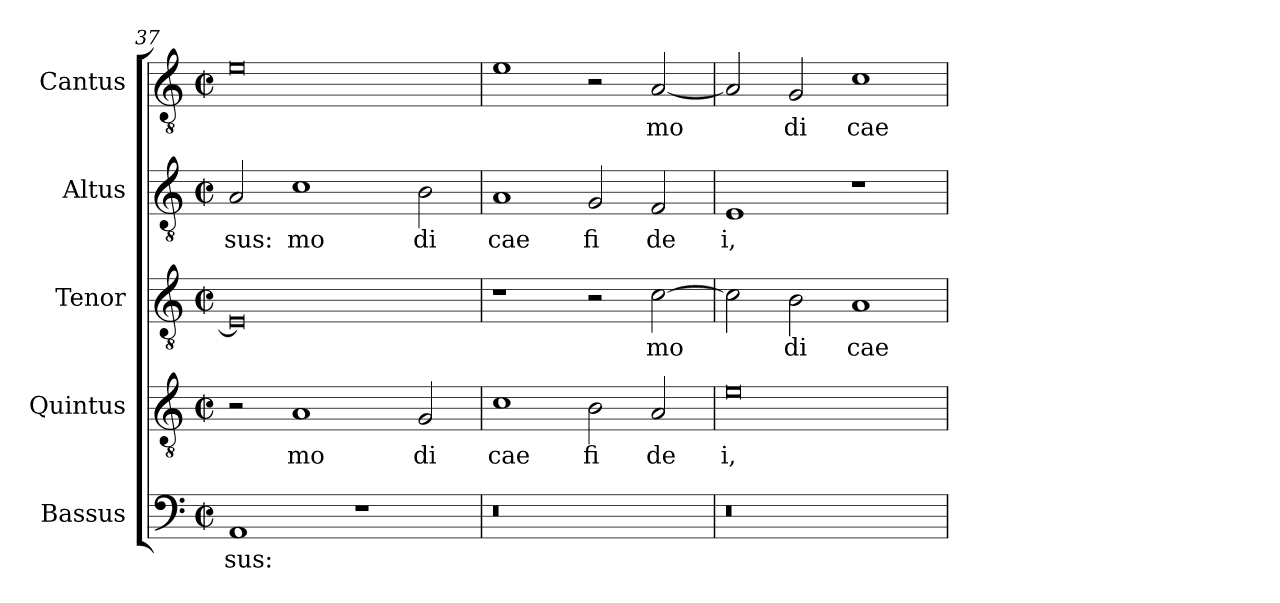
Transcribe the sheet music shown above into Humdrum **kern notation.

**kern	**text	**kern	**text	**kern	**text	**kern	**text	**kern	**text
*part5	*part5	*part4	*part4	*part3	*part3	*part2	*part2	*part1	*part1
*staff5	*staff5	*staff4	*staff4	*staff3	*staff3	*staff2	*staff2	*staff1	*staff1
*I"Bassus	*	*I"Quintus	*	*I"Tenor	*	*I"Altus	*	*I"Cantus	*
!!LO:PB:g=z
*clefF4	*	*clefGv2	*	*clefGv2	*	*clefGv2	*	*clefGv2	*
*M2/2	*	*M2/2	*	*M2/2	*	*M2/2	*	*M2/2	*
*met(c|)	*	*met(c|)	*	*met(c|)	*	*met(c|)	*	*met(c|)	*
=37	=37	=37	=37	=37	=37	=37	=37	=37	=37
!	!LO:LY:b:cj	!	!	!	!	!	!LO:LY:b:cj	!	!
1AA	sus:	2r	.	0E]	.	2A/	sus:	0e	.
!	!	!	!LO:LY:b:cj	!	!	!	!LO:LY:b:cj	!	!
.	.	1A	mo	.	.	1c	mo	.	.
1r	.	.	.	.	.	.	.	.	.
!	!	!	!LO:LY:b:cj	!	!	!	!LO:LY:b:cj	!	!
.	.	2G/	di	.	.	2B\	di	.	.
=38	=38	=38	=38	=38	=38	=38	=38	=38	=38
!	!	!	!LO:LY:b:cj	!	!	!	!LO:LY:b:cj	!	!
0r	.	1c	cae	1r	.	1A	cae	1e	.
!	!	!	!LO:LY:b:cj	!	!	!	!LO:LY:b:cj	!	!
.	.	2B\	fi	2r	.	2G/	fi	2r	.
!	!	!	!LO:LY:b:cj	!	!LO:LY:b	!	!LO:LY:b:cj	!	!LO:LY:b
.	.	2A/	de	[>2c\	mo	2F/	de	[<2A/	mo
=39	=39	=39	=39	=39	=39	=39	=39	=39	=39
!	!	!	!LO:LY:b:cj	!	!	!	!LO:LY:b:cj	!	!
0r	.	0e	i,	2c\]	.	1E	i,	2A/]	.
!	!	!	!	!	!LO:LY:b:cj	!	!	!	!LO:LY:b:cj
.	.	.	.	2B\	di	.	.	2G/	di
!	!	!	!	!	!LO:LY:b:cj	!	!	!	!LO:LY:b:cj
.	.	.	.	1A	cae	1r	.	1c	cae
=	=	=	=	=	=	=	=	=	=
*-	*-	*-	*-	*-	*-	*-	*-	*-	*-
